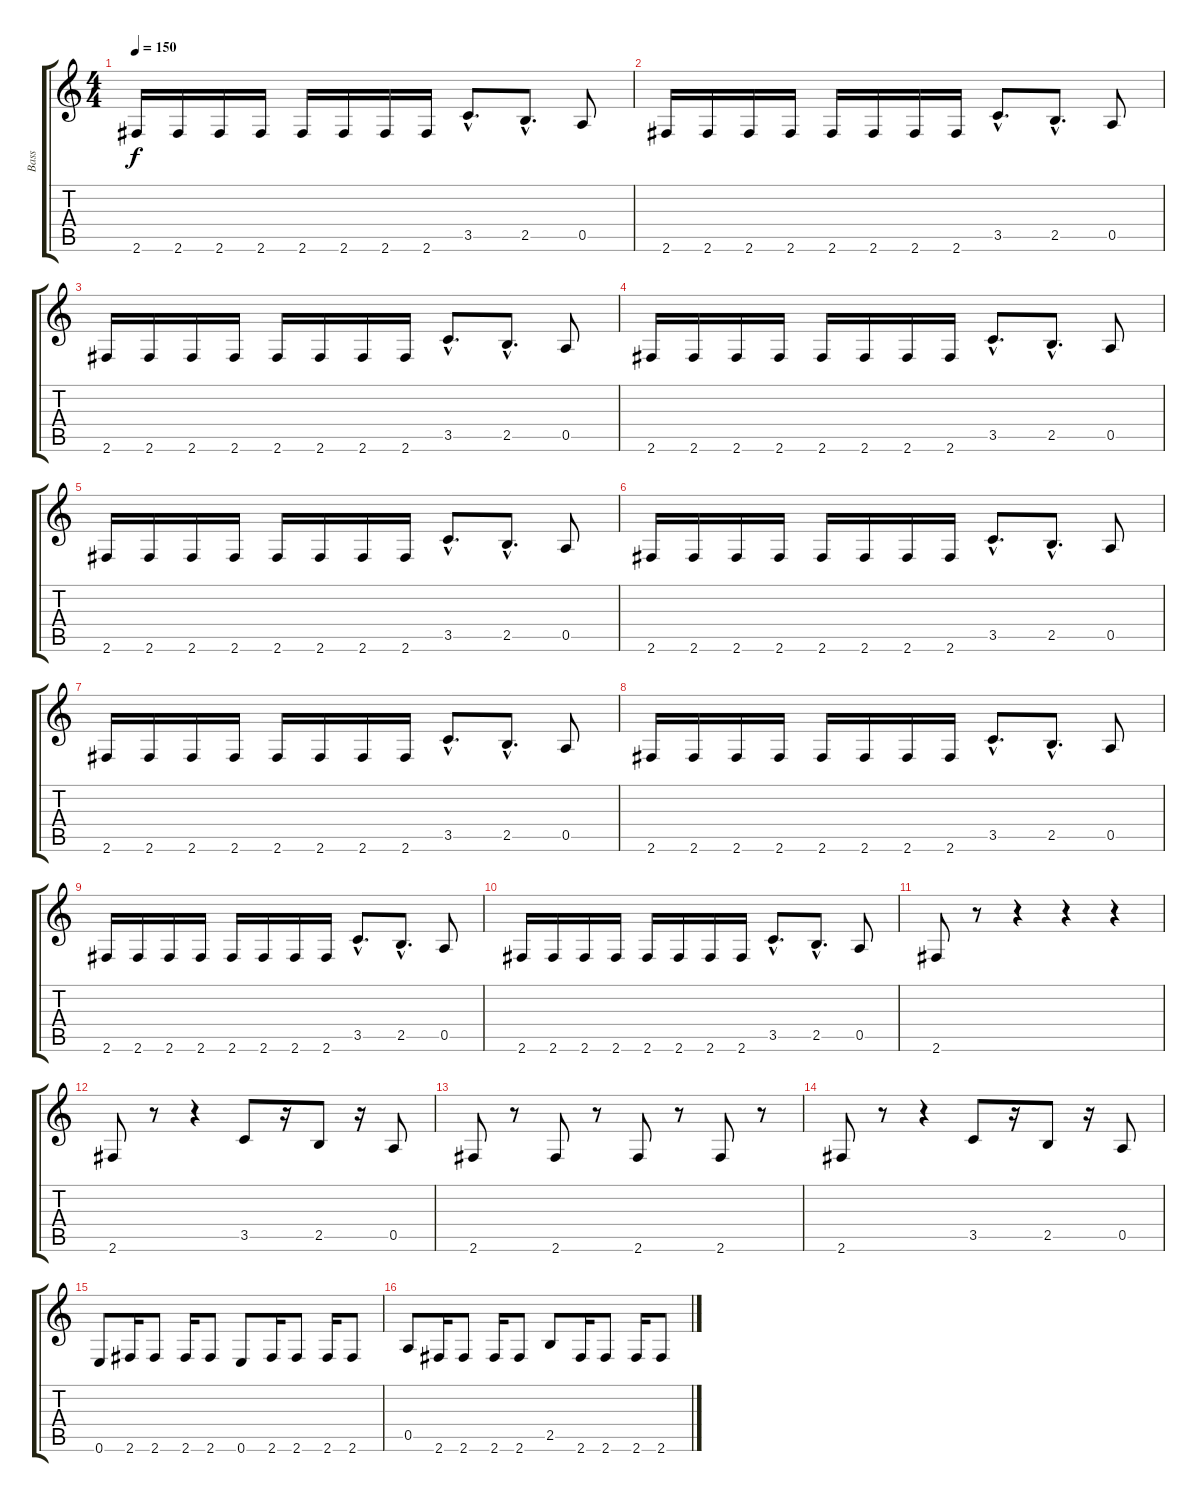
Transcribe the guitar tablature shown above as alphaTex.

\track ("Bass" "Bass") {instrument electricbassfinger}
\staff {score tabs}
\tuning (E4 B3 G3 D3 A2 E2) {hide}
\ts (4 4)
\tempo 150
\clef g2
\ks c
2.6.16{dy f} 2.6.16 2.6.16 2.6.16 2.6.16 2.6.16 2.6.16 2.6.16 3.5{hac}.8{d} 2.5{hac}.8{d} 0.5.8 |
2.6.16 2.6.16 2.6.16 2.6.16 2.6.16 2.6.16 2.6.16 2.6.16 3.5{hac}.8{d} 2.5{hac}.8{d} 0.5.8 |
2.6.16 2.6.16 2.6.16 2.6.16 2.6.16 2.6.16 2.6.16 2.6.16 3.5{hac}.8{d} 2.5{hac}.8{d} 0.5.8 |
2.6.16 2.6.16 2.6.16 2.6.16 2.6.16 2.6.16 2.6.16 2.6.16 3.5{hac}.8{d} 2.5{hac}.8{d} 0.5.8 |
2.6.16 2.6.16 2.6.16 2.6.16 2.6.16 2.6.16 2.6.16 2.6.16 3.5{hac}.8{d} 2.5{hac}.8{d} 0.5.8 |
2.6.16 2.6.16 2.6.16 2.6.16 2.6.16 2.6.16 2.6.16 2.6.16 3.5{hac}.8{d} 2.5{hac}.8{d} 0.5.8 |
2.6.16 2.6.16 2.6.16 2.6.16 2.6.16 2.6.16 2.6.16 2.6.16 3.5{hac}.8{d} 2.5{hac}.8{d} 0.5.8 |
2.6.16 2.6.16 2.6.16 2.6.16 2.6.16 2.6.16 2.6.16 2.6.16 3.5{hac}.8{d} 2.5{hac}.8{d} 0.5.8 |
2.6.16 2.6.16 2.6.16 2.6.16 2.6.16 2.6.16 2.6.16 2.6.16 3.5{hac}.8{d} 2.5{hac}.8{d} 0.5.8 |
2.6.16 2.6.16 2.6.16 2.6.16 2.6.16 2.6.16 2.6.16 2.6.16 3.5{hac}.8{d} 2.5{hac}.8{d} 0.5.8 |
2.6.8 r.8 r.4 r.4 r.4 |
2.6.8 r.8 r.4 3.5.8 r.16 2.5.8 r.16 0.5.8 |
2.6.8 r.8 2.6.8 r.8 2.6.8 r.8 2.6.8 r.8 |
2.6.8 r.8 r.4 3.5.8 r.16 2.5.8 r.16 0.5.8 |
0.6.8 2.6.16 2.6.8 2.6.16 2.6.8 0.6.8 2.6.16 2.6.8 2.6.16 2.6.8 |
0.5.8 2.6.16 2.6.8 2.6.16 2.6.8 2.5.8 2.6.16 2.6.8 2.6.16 2.6.8
